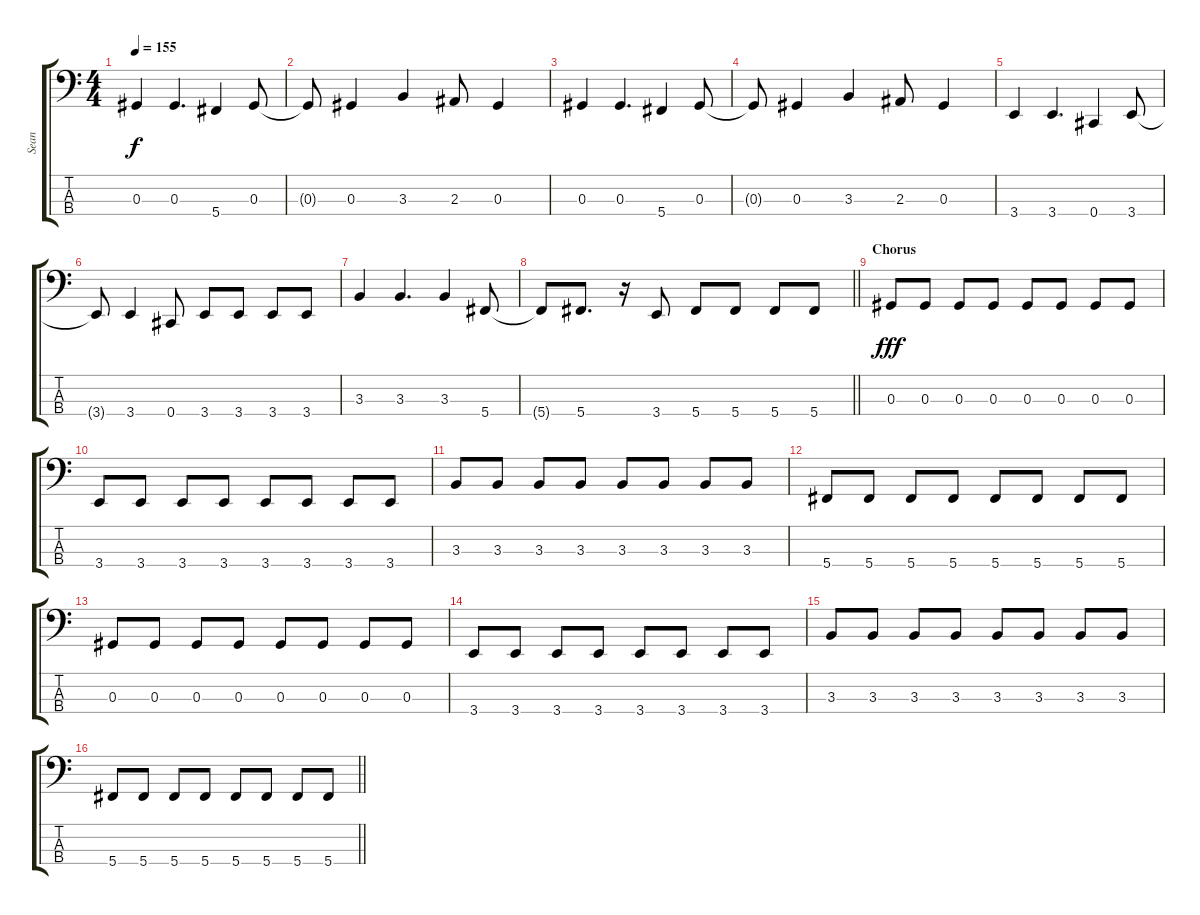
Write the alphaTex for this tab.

\track ("Sean" "Sean") {instrument electricbasspick}
\staff {score tabs}
\tuning (Gb2 Db2 Ab1 Db1) {hide}
\ts (4 4)
\tempo 155
\clef f4
\ks c
0.3.4{dy f} 0.3.4{d} 5.4.4 0.3.8 |
0.3{t}.8 0.3.4 3.3.4 2.3.8 0.3.4 |
0.3.4 0.3.4{d} 5.4.4 0.3.8 |
0.3{t}.8 0.3.4 3.3.4 2.3.8 0.3.4 |
3.4.4 3.4.4{d} 0.4.4 3.4.8 |
3.4{t}.8 3.4.4 0.4.8 3.4.8 3.4.8 3.4.8 3.4.8 |
3.3.4 3.3.4{d} 3.3.4 5.4.8 |
\barLineRight lightlight
5.4{t}.8 5.4.8{d} r.16 3.4.8 5.4.8 5.4.8 5.4.8 5.4.8 |
\section ("" "Chorus")
0.3.8{dy fff} 0.3.8 0.3.8 0.3.8 0.3.8 0.3.8 0.3.8 0.3.8 |
3.4.8 3.4.8 3.4.8 3.4.8 3.4.8 3.4.8 3.4.8 3.4.8 |
3.3.8 3.3.8 3.3.8 3.3.8 3.3.8 3.3.8 3.3.8 3.3.8 |
5.4.8 5.4.8 5.4.8 5.4.8 5.4.8 5.4.8 5.4.8 5.4.8 |
0.3.8 0.3.8 0.3.8 0.3.8 0.3.8 0.3.8 0.3.8 0.3.8 |
3.4.8 3.4.8 3.4.8 3.4.8 3.4.8 3.4.8 3.4.8 3.4.8 |
3.3.8 3.3.8 3.3.8 3.3.8 3.3.8 3.3.8 3.3.8 3.3.8 |
\barLineRight lightlight
5.4.8 5.4.8 5.4.8 5.4.8 5.4.8 5.4.8 5.4.8 5.4.8
